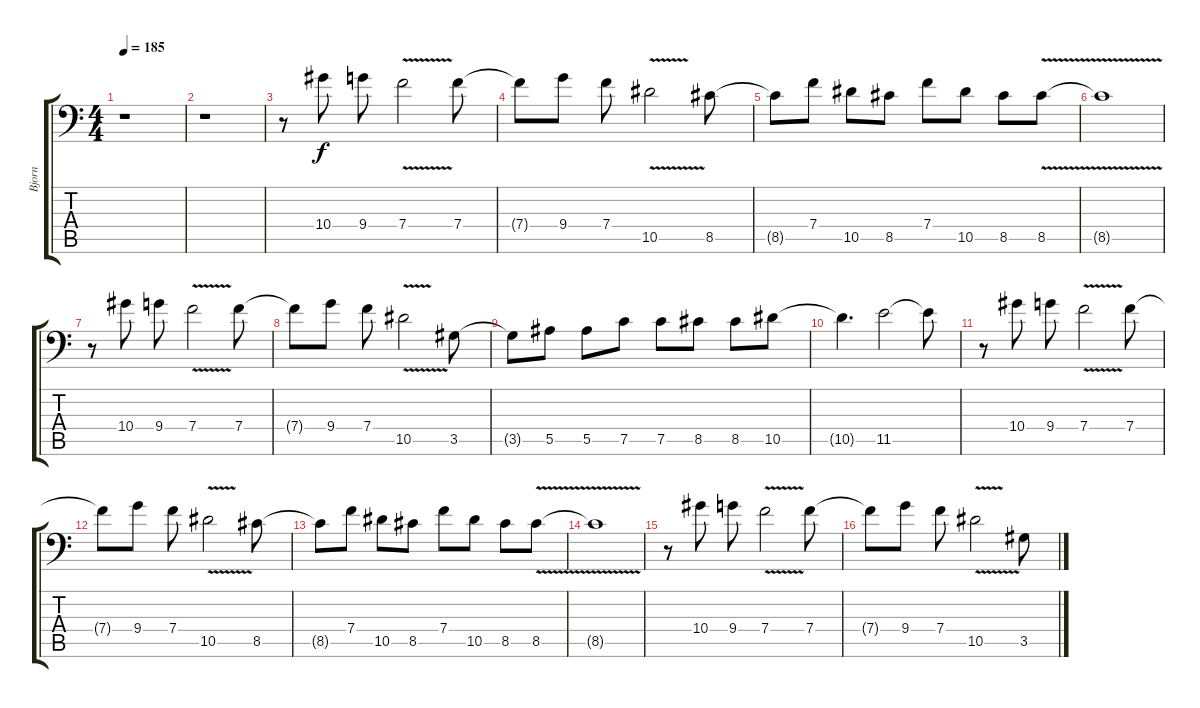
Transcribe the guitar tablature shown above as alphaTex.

\track ("Bjorn" "Bjorn") {instrument distortionguitar}
\staff {score tabs}
\tuning (C4 G3 Eb3 Bb2 F2 Bb1) {hide}
\ts (4 4)
\tempo 185
\clef f4
\ks c
r.1{dy f} |
r.1 |
r.8 10.4.8 9.4.8 7.4{v}.2 7.4.8 |
7.4{t}.8 9.4.8 7.4.8 10.5{v}.2 8.5.8 |
8.5{t}.8 7.4.8 10.5.8 8.5.8 7.4.8 10.5.8 8.5.8 8.5{v}.8 |
8.5{t}.1 |
r.8 10.4.8 9.4.8 7.4{v}.2 7.4.8 |
7.4{t}.8 9.4.8 7.4.8 10.5{v}.2 3.5.8 |
3.5{t}.8 5.5.8 5.5.8 7.5.8 7.5.8 8.5.8 8.5.8 10.5.8 |
10.5{t}.4{d} 11.5.2 11.5{t}.8 |
r.8 10.4.8 9.4.8 7.4{v}.2 7.4.8 |
7.4{t}.8 9.4.8 7.4.8 10.5{v}.2 8.5.8 |
8.5{t}.8 7.4.8 10.5.8 8.5.8 7.4.8 10.5.8 8.5.8 8.5{v}.8 |
8.5{t}.1 |
r.8 10.4.8 9.4.8 7.4{v}.2 7.4.8 |
7.4{t}.8 9.4.8 7.4.8 10.5{v}.2 3.5.8
